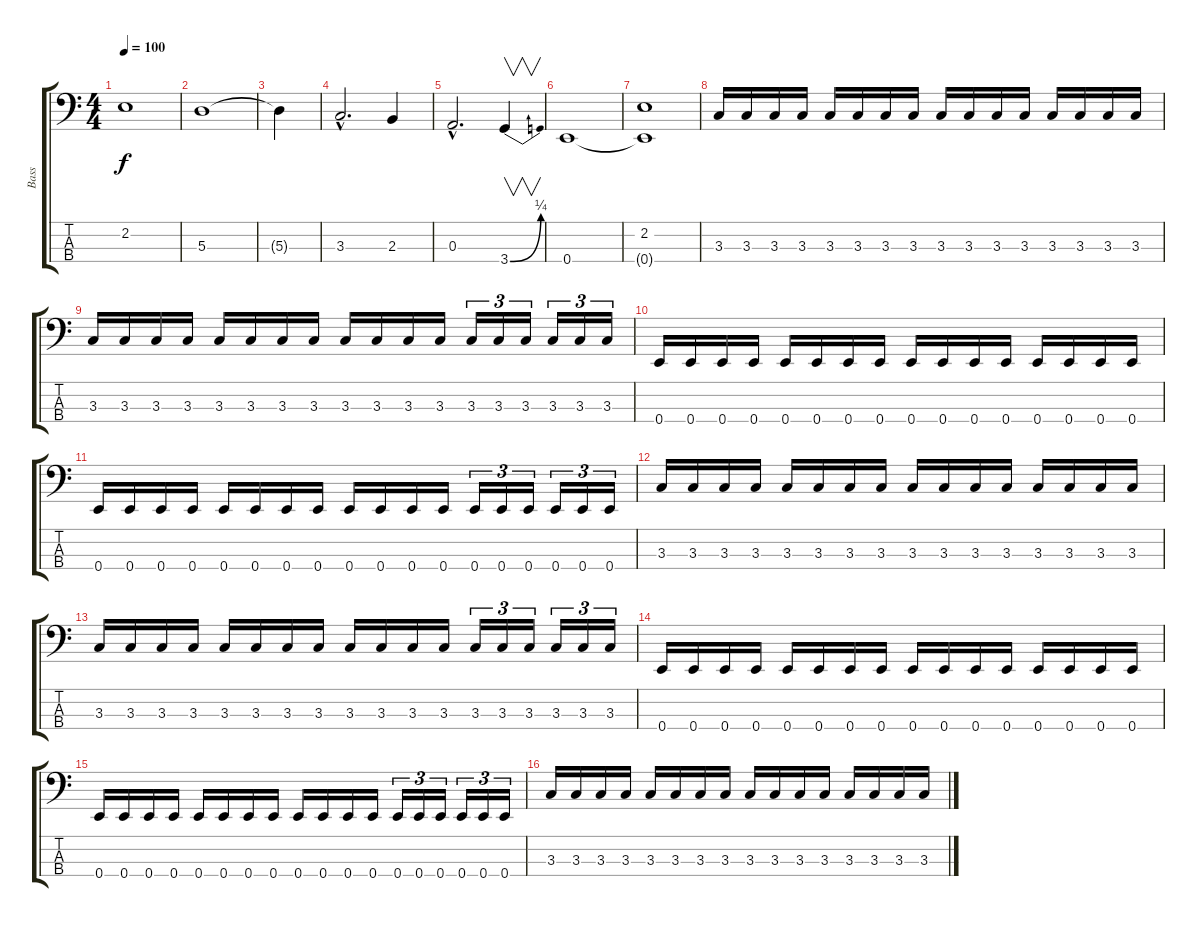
\track ("Bass" "Bass") {instrument electricbassfinger}
\staff {score tabs}
\tuning (G2 D2 A1 E1) {hide}
\ts (4 4)
\tempo 100
\clef f4
\ks c
2.2.1{dy f} |
5.3.1 |
5.3{t}.4 |
3.3{hac}.2{d} 2.3.4 |
0.3{hac}.2{d} 3.4{be (bend 0 0 60 1)}.4{v} |
0.4.1 |
(2.2 0.4{t}).1 |
3.3.16 3.3.16 3.3.16 3.3.16 3.3.16 3.3.16 3.3.16 3.3.16 3.3.16 3.3.16 3.3.16 3.3.16 3.3.16 3.3.16 3.3.16 3.3.16 |
3.3.16 3.3.16 3.3.16 3.3.16 3.3.16 3.3.16 3.3.16 3.3.16 3.3.16 3.3.16 3.3.16 3.3.16 3.3.16{tu (3 2)} 3.3.16{tu (3 2)} 3.3.16{tu (3 2)} 3.3.16{tu (3 2)} 3.3.16{tu (3 2)} 3.3.16{tu (3 2)} |
0.4.16 0.4.16 0.4.16 0.4.16 0.4.16 0.4.16 0.4.16 0.4.16 0.4.16 0.4.16 0.4.16 0.4.16 0.4.16 0.4.16 0.4.16 0.4.16 |
0.4.16 0.4.16 0.4.16 0.4.16 0.4.16 0.4.16 0.4.16 0.4.16 0.4.16 0.4.16 0.4.16 0.4.16 0.4.16{tu (3 2)} 0.4.16{tu (3 2)} 0.4.16{tu (3 2)} 0.4.16{tu (3 2)} 0.4.16{tu (3 2)} 0.4.16{tu (3 2)} |
3.3.16 3.3.16 3.3.16 3.3.16 3.3.16 3.3.16 3.3.16 3.3.16 3.3.16 3.3.16 3.3.16 3.3.16 3.3.16 3.3.16 3.3.16 3.3.16 |
3.3.16 3.3.16 3.3.16 3.3.16 3.3.16 3.3.16 3.3.16 3.3.16 3.3.16 3.3.16 3.3.16 3.3.16 3.3.16{tu (3 2)} 3.3.16{tu (3 2)} 3.3.16{tu (3 2)} 3.3.16{tu (3 2)} 3.3.16{tu (3 2)} 3.3.16{tu (3 2)} |
0.4.16 0.4.16 0.4.16 0.4.16 0.4.16 0.4.16 0.4.16 0.4.16 0.4.16 0.4.16 0.4.16 0.4.16 0.4.16 0.4.16 0.4.16 0.4.16 |
0.4.16 0.4.16 0.4.16 0.4.16 0.4.16 0.4.16 0.4.16 0.4.16 0.4.16 0.4.16 0.4.16 0.4.16 0.4.16{tu (3 2)} 0.4.16{tu (3 2)} 0.4.16{tu (3 2)} 0.4.16{tu (3 2)} 0.4.16{tu (3 2)} 0.4.16{tu (3 2)} |
3.3.16 3.3.16 3.3.16 3.3.16 3.3.16 3.3.16 3.3.16 3.3.16 3.3.16 3.3.16 3.3.16 3.3.16 3.3.16 3.3.16 3.3.16 3.3.16
